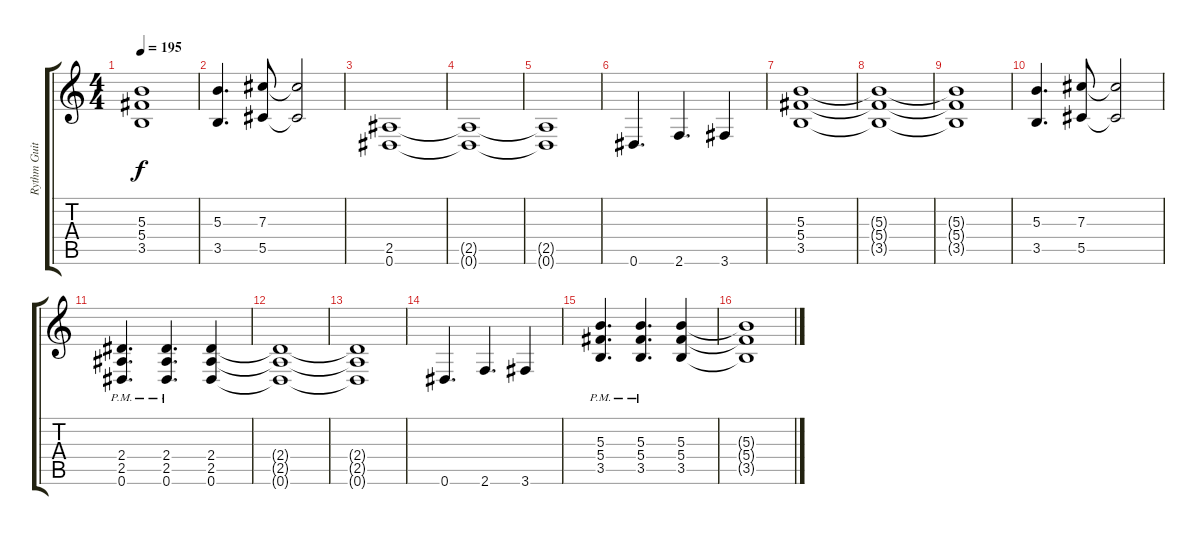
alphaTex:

\track ("Rythm Guitar" "Rythm Guit") {instrument distortionguitar}
\staff {score tabs}
\tuning (Eb4 Bb3 Gb3 Db3 Ab2 Eb2) {hide}
\ts (4 4)
\tempo 195
\clef g2
\ks c
(5.3{t} 5.4{t} 3.5{t}).1{dy f} |
(5.3 3.5).4{d} (7.3 5.5).8 (7.3{t} 5.5{t}).2 |
(2.5 0.6).1 |
(2.5{t} 0.6{t}).1 |
(2.5{t} 0.6{t}).1 |
0.6.4{d} 2.6.4{d} 3.6.4 |
(5.3 5.4 3.5).1 |
(5.3{t} 5.4{t} 3.5{t}).1 |
(5.3{t} 5.4{t} 3.5{t}).1 |
(5.3 3.5).4{d} (7.3 5.5).8 (7.3{t} 5.5{t}).2 |
(2.4{pm} 2.5{pm} 0.6{pm}).4{d} (2.4{pm} 2.5{pm} 0.6{pm}).4{d} (2.4 2.5 0.6).4 |
(2.4{t} 2.5{t} 0.6{t}).1 |
(2.4{t} 2.5{t} 0.6{t}).1 |
0.6.4{d} 2.6.4{d} 3.6.4 |
(5.3{pm} 5.4{pm} 3.5{pm}).4{d} (5.3{pm} 5.4{pm} 3.5{pm}).4{d} (5.3 5.4 3.5).4 |
(5.3{t} 5.4{t} 3.5{t}).1
